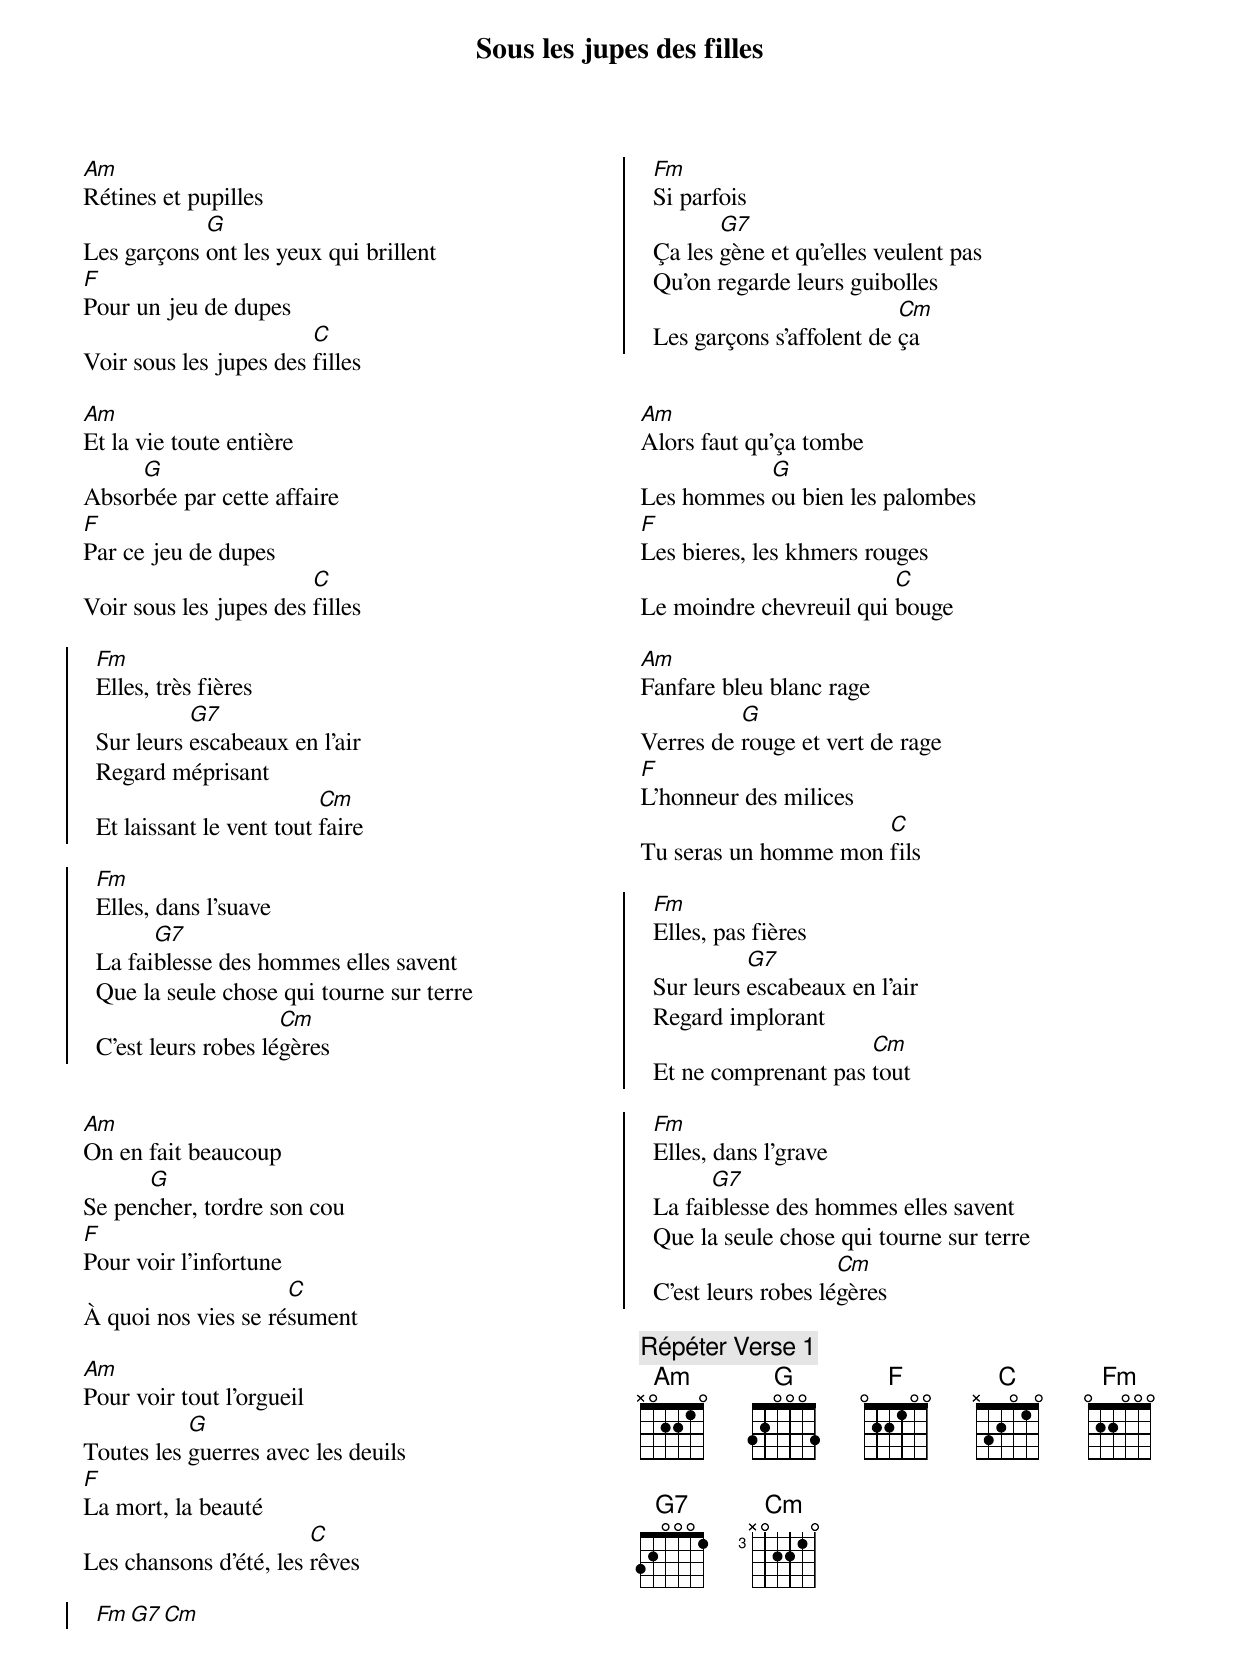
{title: Sous les jupes des filles}
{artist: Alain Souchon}
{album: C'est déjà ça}
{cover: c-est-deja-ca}
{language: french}
{columns: 2}
{define: Am frets X 0 2 2 1 0}
{define: G frets 3 2 0 0 0 3}
{define: F base-fret 1 frets 0 2 2 1 0 0}
{define: C frets X 3 2 0 1 0}
{define: Fm base-fret 1 frets 0 2 2 0 0 0}
{define: G7 frets 3 2 0 0 0 1}
{define: Cm base-fret 3 frets X 0 2 2 1 0}


[Am]Rétines et pupilles
Les garçons [G]ont les yeux qui brillent
[F]Pour un jeu de dupes
Voir sous les jupes des [C]filles

[Am]Et la vie toute entière
Absor[G]bée par cette affaire
[F]Par ce jeu de dupes
Voir sous les jupes des [C]filles

{start_of_chorus}
  [Fm]Elles, très fières
  Sur leurs [G7]escabeaux en l'air
  Regard méprisant
  Et laissant le vent tout [Cm]faire
{end_of_chorus}

{start_of_chorus}
  [Fm]Elles, dans l'suave
  La fai[G7]blesse des hommes elles savent
  Que la seule chose qui tourne sur terre
  C'est leurs robes lé[Cm]gères
{end_of_chorus}


[Am]On en fait beaucoup
Se pen[G]cher, tordre son cou
[F]Pour voir l'infortune
À quoi nos vies se ré[C]sument

[Am]Pour voir tout l'orgueil
Toutes les [G]guerres avec les deuils
[F]La mort, la beauté
Les chansons d'été, les [C]rêves

{start_of_chorus}
  [Fm G7 Cm]
  [Fm]Si parfois
  Ça les [G7]gène et qu'elles veulent pas
  Qu'on regarde leurs guibolles
  Les garçons s'affolent de [Cm]ça
{end_of_chorus}


[Am]Alors faut qu'ça tombe
Les hommes [G]ou bien les palombes
[F]Les bieres, les khmers rouges
Le moindre chevreuil qui [C]bouge

[Am]Fanfare bleu blanc rage
Verres de [G]rouge et vert de rage
[F]L'honneur des milices
Tu seras un homme mon [C]fils

{start_of_chorus}
  [Fm]Elles, pas fières
  Sur leurs [G7]escabeaux en l'air
  Regard implorant
  Et ne comprenant pas [Cm]tout
{end_of_chorus}

{start_of_chorus}
  [Fm]Elles, dans l'grave
  La fai[G7]blesse des hommes elles savent
  Que la seule chose qui tourne sur terre
  C'est leurs robes lé[Cm]gères
{end_of_chorus}

{comment: Répéter Verse 1}
